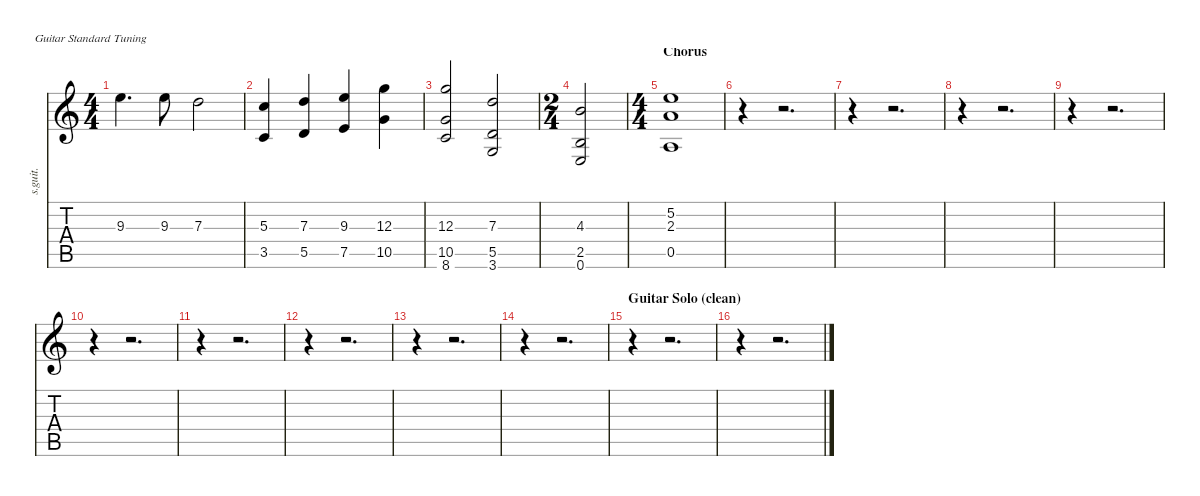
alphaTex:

\defaultSystemsLayout 4
\hideDynamics
\bracketExtendMode nobrackets
\track ("Studio Keyboard" "s.guit.") {instrument stringensemble1}
\staff {score tabs}
\tuning (E4 B3 G3 D3 A2 E2)
\displaytranspose 12
\ts (4 4)
\tempo (69 hide)
\clef g2
\ks c
9.3.4{d lyrics (0 "") lyrics (1 "") lyrics (2 "") lyrics (3 "") lyrics (4 "") dy ff} 9.3.8{lyrics (0 "") lyrics (1 "") lyrics (2 "") lyrics (3 "") lyrics (4 "")} 7.3.2{lyrics (0 "") lyrics (1 "") lyrics (2 "") lyrics (3 "") lyrics (4 "") dy fff} |
(5.3 3.5).4{lyrics (0 "") lyrics (1 "") lyrics (2 "") lyrics (3 "") lyrics (4 "")} (7.3 5.5).4{lyrics (0 "") lyrics (1 "") lyrics (2 "") lyrics (3 "") lyrics (4 "")} (9.3 7.5).4{lyrics (0 "") lyrics (1 "") lyrics (2 "") lyrics (3 "") lyrics (4 "")} (12.3 10.5).4{lyrics (0 "") lyrics (1 "") lyrics (2 "") lyrics (3 "") lyrics (4 "")} |
(12.3 10.5 8.6).2{lyrics (0 "") lyrics (1 "") lyrics (2 "") lyrics (3 "") lyrics (4 "") dy f} (7.3 5.5 3.6).2{lyrics (0 "") lyrics (1 "") lyrics (2 "") lyrics (3 "") lyrics (4 "")} |
\ts (2 4)
\beaming (8 2 2 2 2)
(4.3 2.5 0.6).2{lyrics (0 "") lyrics (1 "") lyrics (2 "") lyrics (3 "") lyrics (4 "") dy fff} |
\ts (4 4)
\beaming (8 2 2 2 2)
\section ("" "Chorus")
(5.2 2.3 0.5).1{lyrics (0 "") lyrics (1 "") lyrics (2 "") lyrics (3 "") lyrics (4 "") dy mp} |
r.4 r.2{d} |
r.4 r.2{d} |
r.4 r.2{d} |
r.4 r.2{d} |
r.4 r.2{d} |
r.4 r.2{d} |
r.4 r.2{d} |
r.4 r.2{d} |
r.4 r.2{d} |
\section ("" "Guitar Solo (clean)")
r.4 r.2{d} |
r.4 r.2{d}
